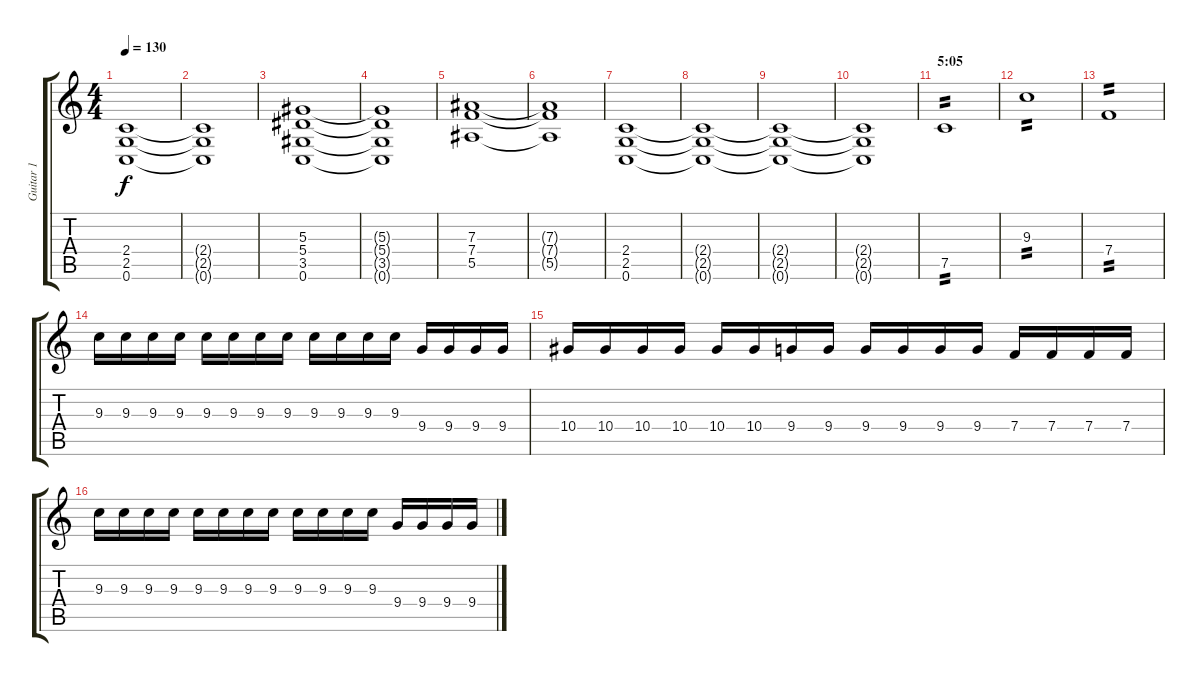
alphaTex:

\track ("Guitar 1" "Guitar 1") {instrument distortionguitar}
\staff {score tabs}
\tuning (C4 G3 Eb3 Bb2 F2 C2) {hide}
\ts (4 4)
\tempo 130
\clef g2
\ks c
(2.4{t} 2.5{t} 0.6{t}).1{dy f} |
(2.4{t} 2.5{t} 0.6{t}).1 |
(5.3 5.4 3.5 0.6).1 |
(5.3{t} 5.4{t} 3.5{t} 0.6{t}).1 |
(7.3 7.4 5.5).1 |
(7.3{t} 7.4{t} 5.5{t}).1 |
(2.4 2.5 0.6).1 |
(2.4{t} 2.5{t} 0.6{t}).1 |
(2.4{t} 2.5{t} 0.6{t}).1 |
(2.4{t} 2.5{t} 0.6{t}).1 |
\section ("" "5:05")
7.5.1{tp 2 instrument overdrivenguitar} |
9.3.1{tp 2} |
7.4.1{tp 2} |
9.3.16 9.3.16 9.3.16 9.3.16 9.3.16 9.3.16 9.3.16 9.3.16 9.3.16 9.3.16 9.3.16 9.3.16 9.4.16 9.4.16 9.4.16 9.4.16 |
10.4.16 10.4.16 10.4.16 10.4.16 10.4.16 10.4.16 9.4.16 9.4.16 9.4.16 9.4.16 9.4.16 9.4.16 7.4.16 7.4.16 7.4.16 7.4.16 |
9.3.16 9.3.16 9.3.16 9.3.16 9.3.16 9.3.16 9.3.16 9.3.16 9.3.16 9.3.16 9.3.16 9.3.16 9.4.16 9.4.16 9.4.16 9.4.16
